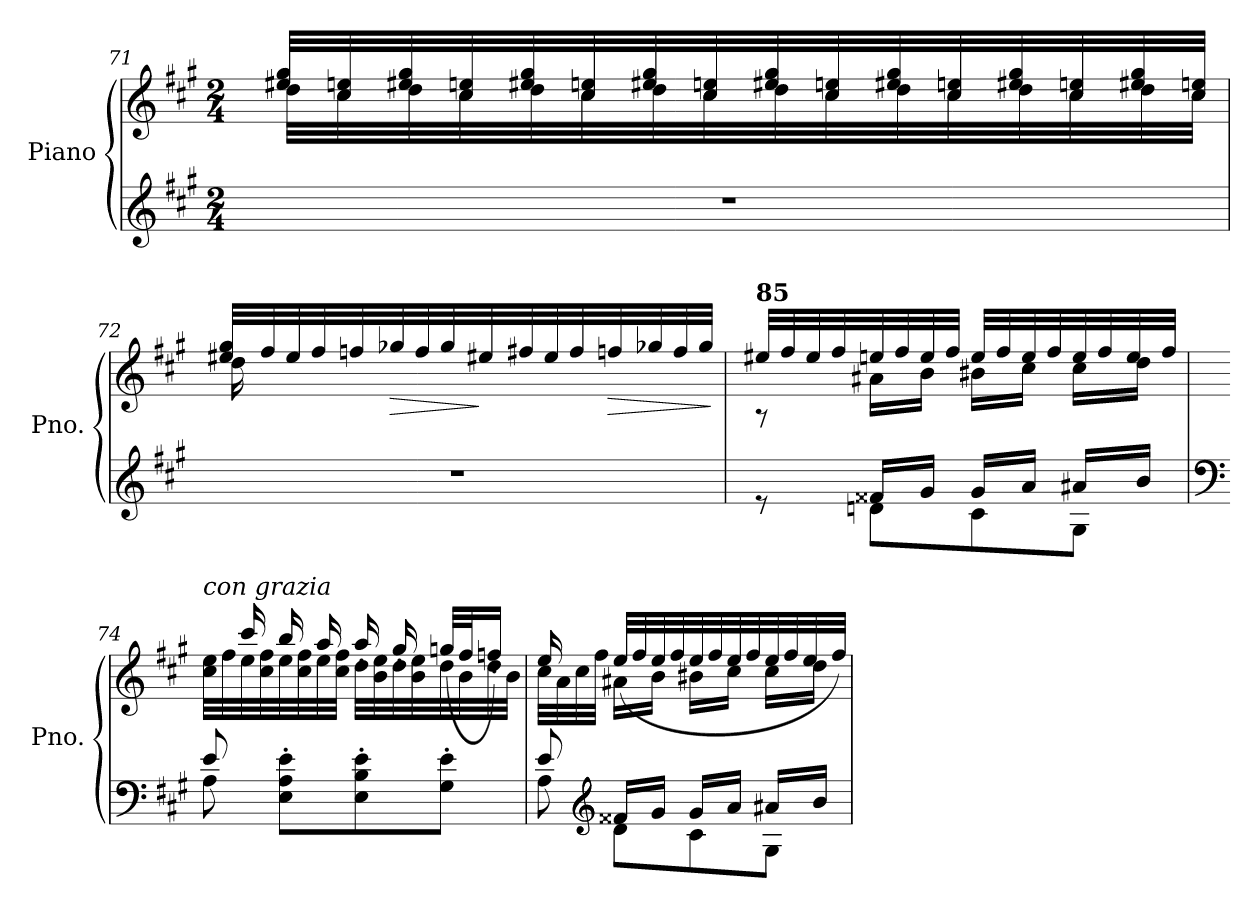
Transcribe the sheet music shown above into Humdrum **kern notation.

**kern	**kern	**dynam
*part1	*part1	*part1
*staff2	*staff1	*staff1/2
*I"Piano	*	*
*I'Pno.	*	*
*clefG2	*clefG2	*
*k[f#c#g#]	*k[f#c#g#]	*
*M2/4	*M2/4	*
=71	=71	=71
*	*^	*
2r	32dd\LLL	32ee#X/ 32gg#/LLL	.
.	32cc#\	32cc#/ 32een/	.
.	32dd\	32ee#X/ 32gg#/	.
.	32cc#\	32cc#/ 32een/	.
.	32dd\	32ee#X/ 32gg#/	.
.	32cc#\	32cc#/ 32een/	.
.	32dd\	32ee#X/ 32gg#/	.
.	32cc#\	32cc#/ 32een/	.
.	32dd\	32ee#X/ 32gg#/	.
.	32cc#\	32cc#/ 32een/	.
.	32dd\	32ee#X/ 32gg#/	.
.	32cc#\	32cc#/ 32een/	.
.	32dd\	32ee#X/ 32gg#/	.
.	32cc#\	32cc#/ 32een/	.
.	32dd\	32ee#X/ 32gg#/	.
.	32cc#\JJJ	32cc#/ 32een/JJJ	.
=72	=72	=72	=72
2r	32ee#X/ 32gg#/LLL	16dd\	.
.	32ff#/	.	.
.	32ee#/	4..ryy	.
.	32ff#/	.	.
.	32ffn/	.	.
!	!	!	!LO:HP:b
.	32gg-X/	.	>
.	32ff/	.	.
.	32gg-/	.	.
.	32ee#X/	.	]
.	32ff#X/	.	.
.	32ee#/	.	.
.	32ff#/	.	.
!	!	!	!LO:HP:b
.	32ffn/	.	>
.	32gg-X/	.	.
.	32ff/	.	.
.	32gg-/JJJ	.	.
*	*v	*v	*
.	.	]
!!LO:LB:g=z
=73	=73	=73
*^	*^	*
!	!	!LO:TX:a:B:t=85	!	!
8re	8ryy	8rA	32ee#X/LLL	.
.	.	.	32ff#/	.
.	.	.	32ee#/	.
.	.	.	32ff#/	.
8dn\L	16f##X/LL	16a#X\LL	32een/	.
.	.	.	32ff#/	.
.	16g#/JJ	16b\JJ	32ee/	.
.	.	.	32ff#/JJJ	.
8c#\	16g#/LL	16b#X\LL	32ee/LLL	.
.	.	.	32ff#/	.
.	16a/JJ	16cc#\JJ	32ee/	.
.	.	.	32ff#/	.
8G#\J	16a#X/LL	16cc#\LL	32ee/	.
.	.	.	32ff#/	.
.	16b/JJ	16dd\JJ	32ee/	.
.	.	.	32ff#/JJJ	.
=74	=74	=74	=74	=74
*clefF4	*	*	*	*
!	!	!LO:TX:a:i:t=con grazia	!	!
8A\	8e/	32cc#\ 32ee\LLL	16ryy	.
.	.	32ff#\	.	.
.	.	32ee\	16ccc#'/	.
.	.	32cc#\ 32ff#\	.	.
8E\' 8A\' 8e\'L	4.ryy	32ee\	16bb'/	.
.	.	32cc#\ 32ff#\	.	.
.	.	32ee\	16aa'/	.
.	.	32cc#\ 32ff#\JJJ	.	.
8E\' 8B\' 8e\'	.	32dd\LLL	16aa'/	.
.	.	32b\ 32ee\	.	.
.	.	32dd\	16gg#'/	.
.	.	32b\ 32ee\	.	.
8G#\' 8e\'J	.	32dd\	(32ggn/LLL	.
.	.	32b\	32ff#/J	.
.	.	32dd\	16ffn'/JJ)	.
.	.	32b\JJJ	.	.
=75	=75	=75	=75	=75
8A\	8e/	32cc#\LLL	16ee/	.
.	.	32a\	.	.
.	.	32cc#\	16ryy	.
.	.	32ff#\JJJ	.	.
*clefG2	*	*	*	*
8d\L	16f##X/LL	16a#X\LL	(32ee/LLL	.
.	.	.	32ff#/	.
.	16g#/JJ	16b\JJ	32ee/	.
.	.	.	32ff#/	.
8c#\	16g#/LL	16b#X\LL	32ee/	.
.	.	.	32ff#/	.
.	16a/JJ	16cc#\JJ	32ee/	.
.	.	.	32ff#/	.
8G#\J	16a#X/LL	16cc#\LL	32ee/	.
.	.	.	32ff#/	.
.	16b/JJ	16dd\JJ	32ee/	.
.	.	.	32ff#/JJJ)	.
*v	*v	*	*	*
*	*v	*v	*
=	=	=
*-	*-	*-
